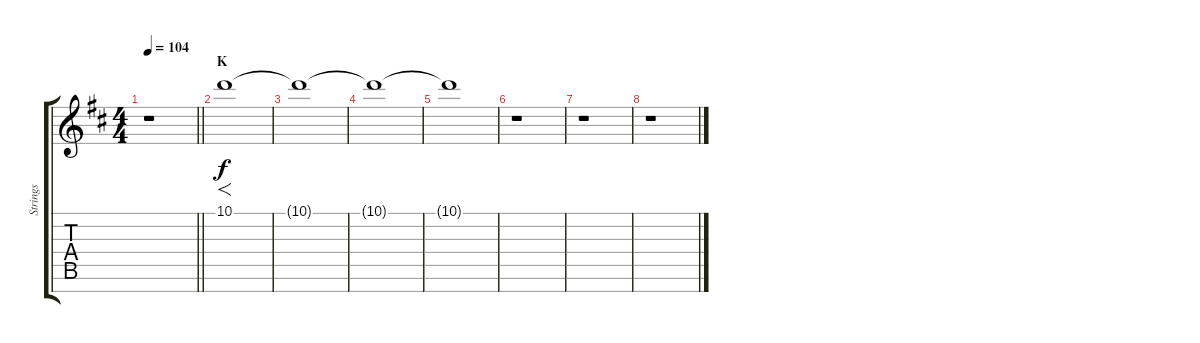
\track ("Strings" "Strings") {instrument stringensemble1}
\staff {score tabs}
\tuning (E5 B4 G4 D4 A3 E3 B2) {hide}
\ts (4 4)
\tempo 104
\clef g2
\barLineRight lightlight
\ks d
r.1{dy f} |
\section ("" "K")
10.1.1{f} |
10.1{t}.1 |
10.1{t}.1 |
10.1{t}.1 |
r.1 |
r.1 |
r.1
